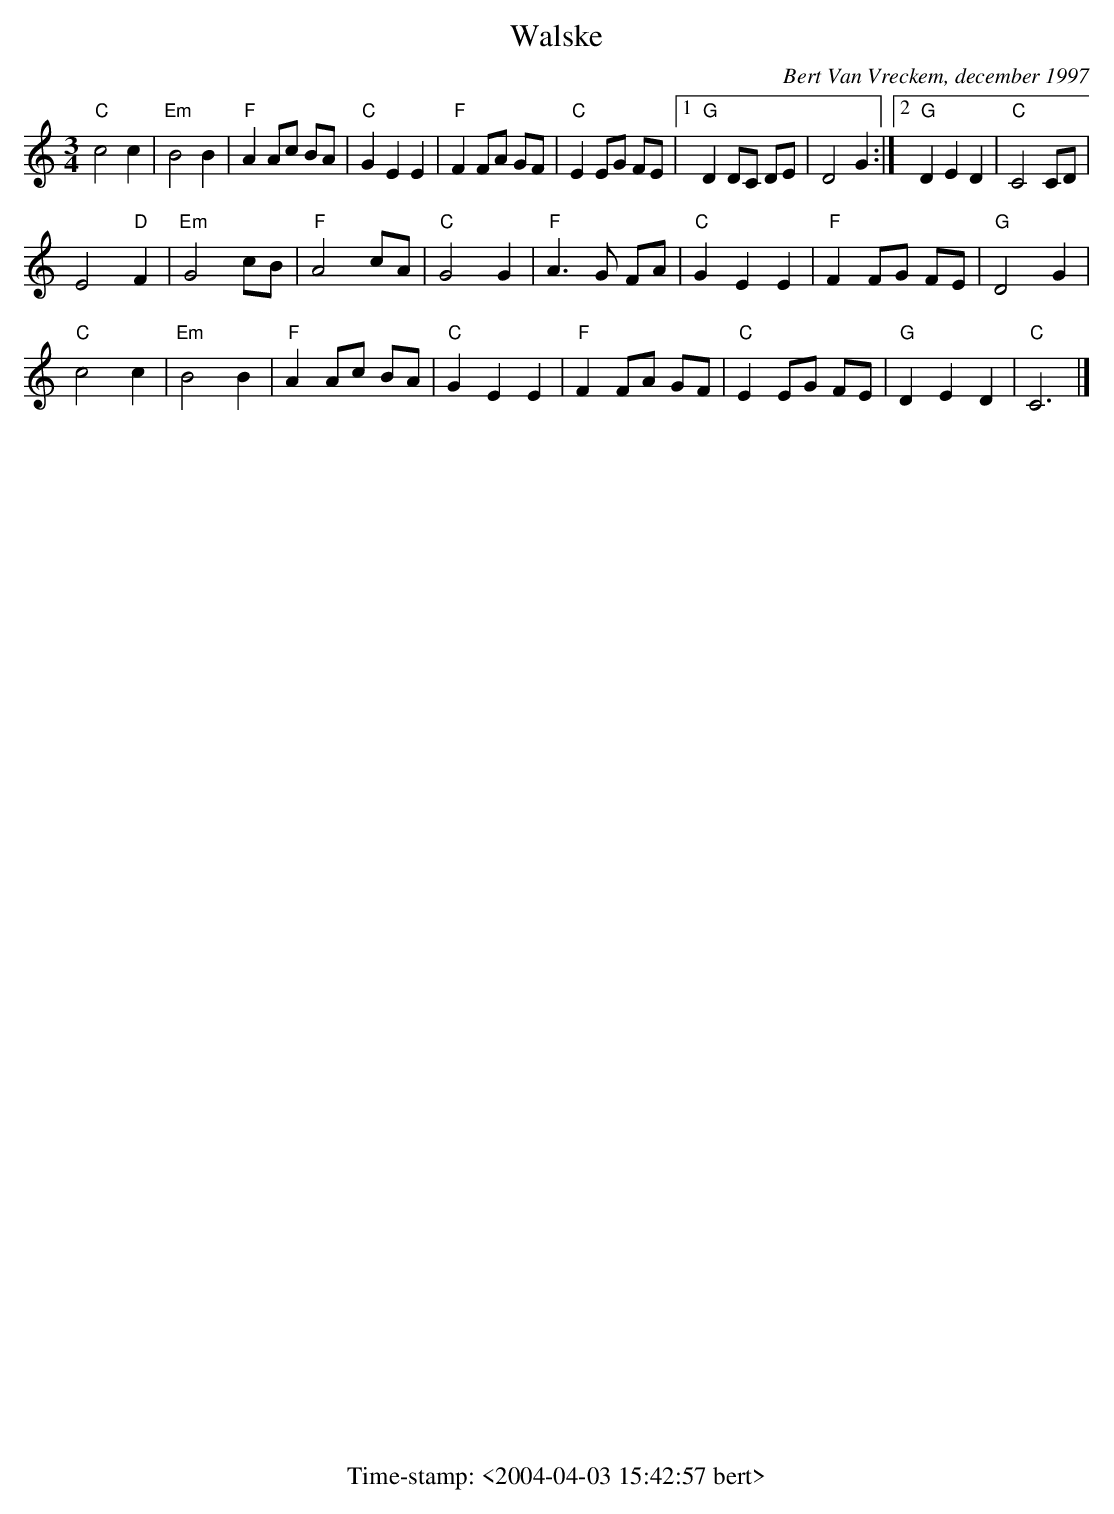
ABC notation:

X:1
T:Walske
C:Bert Van Vreckem, december 1997
M:3/4
L:1/4
K:C
"C"c2 c|"Em"B2 B|"F"A A/c/ B/A/|"C"G E E|"F"F F/A/ G/F/|"C"E E/G/ F/E/|[1 "G"D D/C/ D/E/|D2 G:|[2 "G"D E D|"C"C2 C/D/|
E2 "D"F|"Em"G2 c/B/|"F"A2 c/A/|"C"G2 G|"F"A>G F/A/|"C"G E E|"F"F F/G/ F/E/|"G"D2 G|
"C"c2 c|"Em"B2 B|"F"A A/c/ B/A/|"C"G E E|"F"F F/A/ G/F/|"C"E E/G/ F/E/|"G"D E D|"C"C3|]
